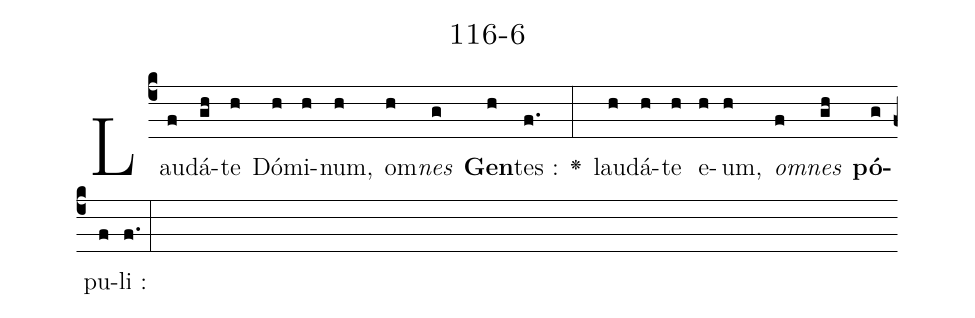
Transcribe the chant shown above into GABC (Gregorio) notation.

name: 116-6;
%%
(c4)Lau(f)dá(gh)te(h) Dó(h)mi(h)num,(h) om(h)<i>nes</i>(g) <b>Gen</b>(h)tes :(f.) <v>\greheightstar</v>(:) lau(h)dá(h)te(h) e(h)um,(h) <i>om</i>(f)<i>nes</i>(gh) <b>pó</b>(g)pu(f)li :(f.) (:)


%E(h) u(h) o(f) u(gh) a(g) e.(f.) (:)
